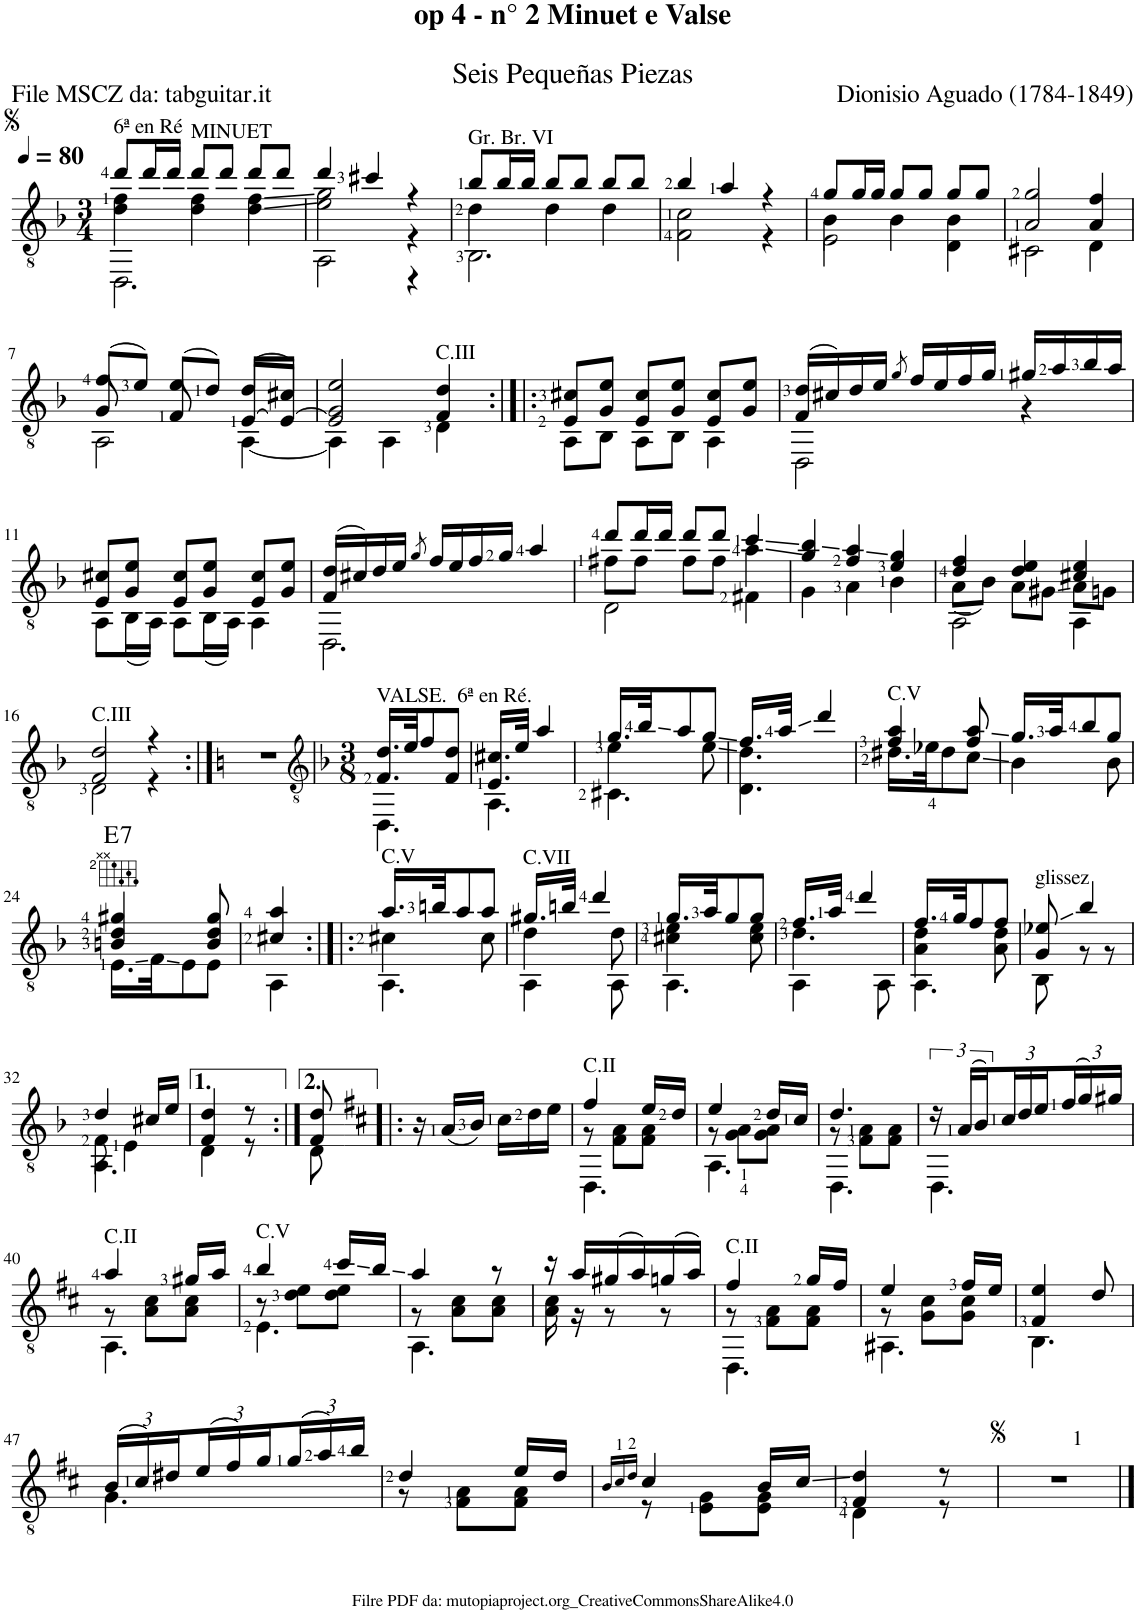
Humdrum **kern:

**kern	**harte
*part1	*part1
*staff1	*
*I"Guitar	*
*I'Guit.	*
*clefGv2	*
*k[b-]	*
*M3/4	*
*MM80	*
=1	=1
*^	*
*	*^	*
!LO:TX:a:t=6ª en Ré	!	!	!
8dd/L	4d\ 4f\	2.DD\	.
16dd/L	.	.	.
16dd/JJ	.	.	.
!LO:TX:a:t=MINUET	!	!	!
8dd/L	4d\ 4f\	.	.
8dd/J	.	.	.
8dd/L	4d\ 4f\	.	.
8dd/J	.	.	.
=2	=2	=2	=2
4dd/	2e\ 2g\	2AA\	.
4cc#X/	.	.	.
4r	4r	4r	.
=3	=3	=3	=3
!LO:TX:a:t=Gr. Br. VI	!	!	!
8b-/L	4d\	2.BB-\	.
16b-/L	.	.	.
16b-/JJ	.	.	.
8b-/L	4d\	.	.
8b-/J	.	.	.
8b-/L	4d\	.	.
8b-/J	.	.	.
*	*v	*v	*
=4	=4	=4
4b-/	2F\ 2c\	.
4a/	.	.
4r	4r	.
=5	=5	=5
*	*^	*
8g/L	4B-\	2E\	.
16g/L	.	.	.
16g/JJ	.	.	.
8g/L	4B-\	.	.
8g/J	.	.	.
8g/L	4B-\	4D\	.
8g/J	.	.	.
*	*v	*v	*
=6	=6	=6
2A/ 2g/	2C#X\	.
4A/ 4f/	4D\	.
!!LO:LB:g=z	!!
=7	=7	=7
*	*^	*
(8f/L	2AA\	8G/	.
8e/J)	.	8ryy	.
(8e/L	.	8F/	.
8d/J)	.	8ryy	.
(8d/L	[4AA\	[8E/L	.
8c#X/J)	.	8E/J_	.
=8	=8	=8	=8
2G/ 2e/	4AA\]	2E/]	.
.	4AA\	.	.
!LO:TX:a:t=C.III	!	!	!
4F/ 4d/	4D\	4ryy	.
*	*v	*v	*
=9:|!|:	=9:|!|:	=9:|!|:
8E/ 8c#X/L	8AA\L	.
8G/ 8e/J	8BB-\J	.
8E/ 8c#/L	8AA\L	.
8G/ 8e/J	8BB-\J	.
8E/ 8c#/L	4AA\	.
8G/ 8e/J	.	.
=10	=10	=10
(16F/ 16d/LL	2DD\	.
16c#X/)	.	.
16d/	.	.
16e/JJ	.	.
8qg/	.	.
16f/LL	.	.
16e/	.	.
16f/	.	.
16g/JJ	.	.
16g#X/LL	4r	.
16a/	.	.
16b-/	.	.
16a/JJ	.	.
!!LO:LB:g=z	!!
=11	=11	=11
8E/ 8c#X/L	8AA\L	.
8G/ 8e/J	(16BB-\L	.
.	16AA\JJ)	.
8E/ 8c#/L	8AA\L	.
8G/ 8e/J	(16BB-\L	.
.	16AA\JJ)	.
8E/ 8c#/L	4AA\	.
8G/ 8e/J	.	.
=12	=12	=12
(16F/ 16d/LL	2.DD\	.
16c#X/)	.	.
16d/	.	.
16e/JJ	.	.
8qg/	.	.
16f/LL	.	.
16e/	.	.
16f/	.	.
16g/JJ	.	.
4a/	.	.
=13	=13	=13
*	*^	*
8dd/L	8f#X\L	2D\	.
16dd/L	8f#\J	.	.
16dd/JJ	.	.	.
8dd/L	8f#\L	.	.
8dd/J	8f#\J	.	.
4cc/	4a\	4F#X\	.
*	*v	*v	*
=14	=14	=14
4g/ 4b-/	4G\	.
4f/ 4a/	4A\	.
4e/ 4g/	4B-\	.
=15	=15	=15
*	*^	*
4d/ 4f/	(8A\L	2AA\	.
.	8B-\J)	.	.
4d/ 4e/	8A\L	.	.
.	8G#X\J	.	.
4c#X/ 4e/	8A\L	4AA\	.
.	8Gn\J	.	.
*	*v	*v	*
!!LO:LB:g=z
=16	=16	=16
!LO:TX:a:t=C.III	!	!
2F/ 2d/	2D\	.
4r	4r	.
*v	*v	*
=17:|!	=17:|!
*k[]	*
2.r	.
=18	=18
*clefGv2	*
*k[b-]	*
*M3/8	*
*^	*
!LO:TX:a:t=VALSE.  6ª en Ré.	!	!
16.F/ 16.d/LL	4.DD\	.
32e/JK	.	.
8f/	.	.
8F/ 8d/J	.	.
=19	=19	=19
16.E/ 16.c#X/LL	4.AA\	.
32e/JJk	.	.
4a/	.	.
=20	=20	=20
*	*^	*
16.g/LL	4e\	4.C#X\	.
32b-/JK	.	.	.
8a/	.	.	.
8g/J	8e\	.	.
*	*v	*v	*
=21	=21	=21
16.f/LL	4.D\ 4.d\	.
32a/JJk	.	.
4dd/	.	.
=22	=22	=22
!LO:TX:a:t=C.V	!	!
4f#X/ 4a/	16.d\LL	.
.	32e-X\JK	.
.	8d\	.
8f#/ 8a/	8c\J	.
=23	=23	=23
16.g/LL	4B-\	.
32a/JK	.	.
8b-/	.	.
8g/J	8B-\	.
!!LO:LB:g=z	!!
=24	=24	=24
!	!	!LO:H:kt=7
4Bn/ 4d/ 4g#X/	16.E\LL	E:7
.	32F\JK	.
.	8E\	.
8B/ 8d/ 8g#/	8E\J	.
=25	=25	=25
4c#X/ 4a/	4AA\	.
=26:|!|:	=26:|!|:	=26:|!|:
*	*^	*
!LO:TX:a:t=C.V	!	!	!
16.a/LL	4c#X\	4.AA\	.
32bn/JK	.	.	.
8a/	.	.	.
8a/J	8c#\	.	.
=27	=27	=27	=27
!LO:TX:a:t=C.VII	!	!	!
16.g#X/LL	4d\	4AA\	.
32bn/JJk	.	.	.
4dd/	.	.	.
.	8d\	8AA\	.
=28	=28	=28	=28
16.g/LL	4c#X\ 4e\	4.AA\	.
32a/JK	.	.	.
8g/	.	.	.
8g/J	8c#\ 8e\	.	.
=29	=29	=29	=29
16.f/LL	4.d\	4AA\	.
32a/JJk	.	.	.
4dd/	.	.	.
.	.	8AA\	.
=30	=30	=30	=30
16.f/LL	4A\ 4d\	4.AA\	.
32g/JK	.	.	.
8f/	.	.	.
8f/J	8A\ 8d\	.	.
*	*v	*v	*
=31	=31	=31
!LO:TX:a:t=glissez	!	!
8G/ 8e-X/	8BB-\	.
4b-/	8r	.
.	8r	.
!!LO:LB:g=z	!!
=32	=32	=32
*	*^	*
4d/	8F\	4.AA\	.
.	4E\	.	.
16c#X/LL	.	.	.
16e/JJ	.	.	.
*	*v	*v	*
=33	=33	=33
4F/ 4d/	4D\	.
8r	8r	.
=34:|!	=34:|!	=34:|!
8F/ 8d/	8D\	.
*v	*v	*
=35!|:	=35!|:
*k[f#c#]	*
16r	.
(16A/LL	.
16B/JJ)	.
16c#\LL	.
16d\	.
16e\JJ	.
=36	=36
*^	*
*	*^	*
!LO:TX:a:t=C.II	!	!	!
4f#/	8r	4.DD\	.
.	8F#\ 8A\L	.	.
16e/LL	8F#\ 8A\J	.	.
16d/JJ	.	.	.
=37	=37	=37	=37
4e/	8r	4.AA\	.
.	8G\ 8A\L	.	.
16d/LL	8G\ 8A\J	.	.
16c#/JJ	.	.	.
=38	=38	=38	=38
4.d/	8r	4.DD\	.
.	8F#\ 8A\L	.	.
.	8F#\ 8A\J	.	.
*	*v	*v	*
=39	=39	=39
24r	4.DD\	.
(24A/LL	.	.
24B/)	.	.
*Xbrackettup	*	*
24c#/	.	.
24d/	.	.
24e/	.	.
(24f#/	.	.
24g/)	.	.
24g#X/JJ	.	.
!!LO:LB:g=z	!!
=40	=40	=40
*	*^	*
!LO:TX:a:t=C.II	!	!	!
4a/	8r	4.AA\	.
.	8A\ 8c#\L	.	.
16g#X/LL	8A\ 8c#\J	.	.
16a/JJ	.	.	.
=41	=41	=41	=41
!LO:TX:a:t=C.V	!	!	!
4b/	8r	4.E\	.
.	8d\ 8e\L	.	.
16cc#/LL	8d\ 8e\J	.	.
16b/JJ	.	.	.
=42	=42	=42	=42
4a/	8r	4.AA\	.
.	8A\ 8c#\L	.	.
8r	8A\ 8c#\J	.	.
*	*v	*v	*
=43	=43	=43
16r	16A\ 16c#\	.
16a/LL	16r	.
(16g#X/	8r	.
16a/)	.	.
(16gn/	8r	.
16a/JJ)	.	.
=44	=44	=44
*	*^	*
!LO:TX:a:t=C.II	!	!	!
4f#/	8r	4.DD\	.
.	8F#\ 8A\L	.	.
16g/LL	8F#\ 8A\J	.	.
16f#/JJ	.	.	.
=45	=45	=45	=45
4e/	8r	4.AA#X\	.
.	8G\ 8c#\L	.	.
16f#/LL	8G\ 8c#\J	.	.
16e/JJ	.	.	.
*	*v	*v	*
=46	=46	=46
4F#/ 4e/	4.BB\	.
8d/	.	.
!!LO:LB:g=z	!!
=47	=47	=47
(24B/LL	4.G\	.
24c#/)	.	.
24d#X/	.	.
(24e/	.	.
24f#/)	.	.
24g/	.	.
(24g/	.	.
24a/)	.	.
24b/JJ	.	.
=48	=48	=48
4d/	8r	.
.	8F#\ 8A\L	.
16e/LL	8F#\ 8A\J	.
16d/JJ	.	.
=49	=49	=49
16qB/LL	.	.
16qc#/	.	.
16qd/JJ	.	.
4c#/	8r	.
.	8E\ 8G\L	.
16B/LL	8E\ 8G\J	.
16c#/JJ	.	.
=50	=50	=50
4F#/ 4d/	4D\	.
8r	8r	.
=51	=51	=51
!LO:TX:a:t=1	!	!
*v	*v	*
4.r	.
==	==
*-	*-
